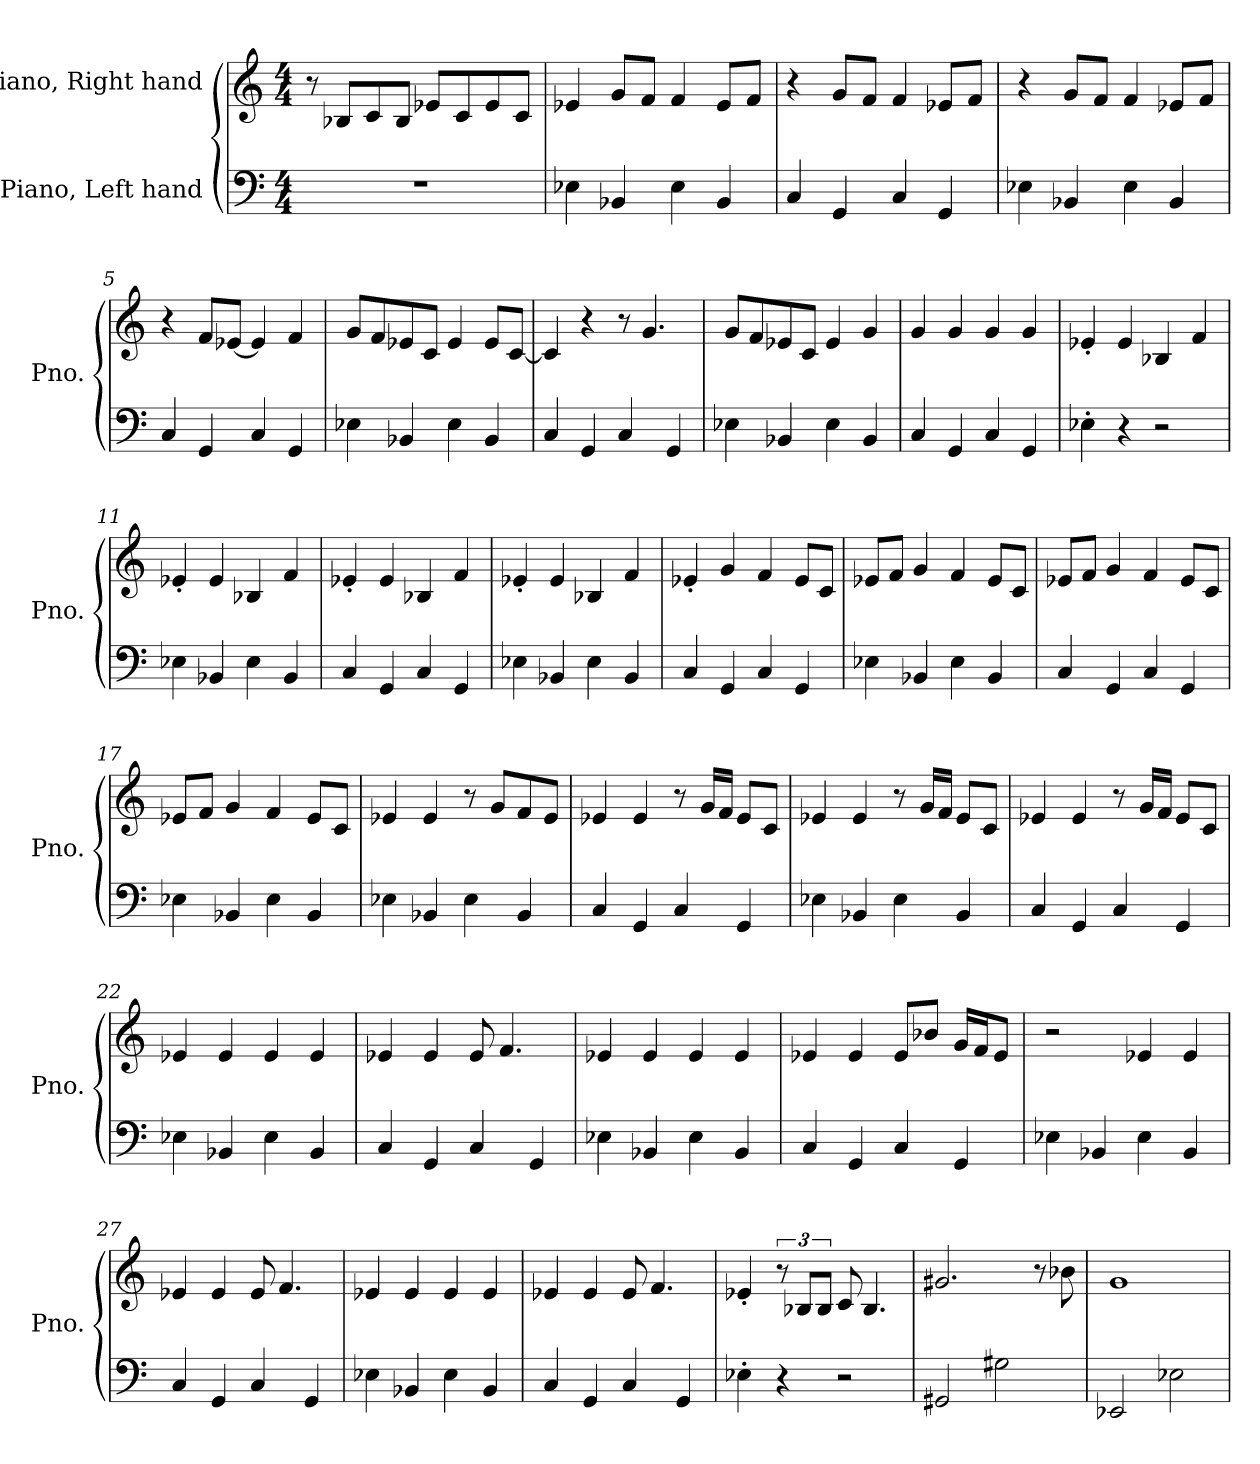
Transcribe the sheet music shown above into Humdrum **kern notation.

**kern	**kern
*part2	*part1
*staff2	*staff1
*I"Piano, Left hand	*I"Piano, Right hand
*I'Pno.	*I'Pno.
*clefF4	*clefG2
*k[]	*k[]
*M4/4	*M4/4
*MM142	*MM142
=1	=1
1r	8r
.	8B-X/L
.	8c/
.	8B-/J
.	8e-X/L
.	8c/
.	8e-/
.	8c/J
=2	=2
4E-X\	4e-X/
4BB-X/	8g/L
.	8f/J
4E-\	4f/
4BB-/	8e-/L
.	8f/J
=3	=3
4C/	4r
4GG/	8g/L
.	8f/J
4C/	4f/
4GG/	8e-X/L
.	8f/J
=4	=4
4E-X\	4r
4BB-X/	8g/L
.	8f/J
4E-\	4f/
4BB-/	8e-X/L
.	8f/J
!!LO:LB:g=z
=5	=5
4C/	4r
4GG/	8f/L
.	[8e-X/J
4C/	4e-/]
4GG/	4f/
=6	=6
4E-X\	8g/L
.	8f/
4BB-X/	8e-X/
.	8c/J
4E-\	4e-/
4BB-/	8e-/L
.	[8c/J
=7	=7
4C/	4c/]
4GG/	4r
4C/	8r
.	4.g/
4GG/	.
=8	=8
4E-X\	8g/L
.	8f/
4BB-X/	8e-X/
.	8c/J
4E-\	4e-/
4BB-/	4g/
=9	=9
4C/	4g/
4GG/	4g/
4C/	4g/
4GG/	4g/
=10	=10
4E-X'\	4e-X'/
4r	4e-/
2r	4B-X/
.	4f/
=11	=11
4E-X\	4e-X'/
4BB-X/	4e-/
4E-\	4B-X/
4BB-/	4f/
!!LO:LB:g=z
=12	=12
4C/	4e-X'/
4GG/	4e-/
4C/	4B-X/
4GG/	4f/
=13	=13
4E-X\	4e-X'/
4BB-X/	4e-/
4E-\	4B-X/
4BB-/	4f/
=14	=14
4C/	4e-X'/
4GG/	4g/
4C/	4f/
4GG/	8e-/L
.	8c/J
=15	=15
4E-X\	8e-X/L
.	8f/J
4BB-X/	4g/
4E-\	4f/
4BB-/	8e-/L
.	8c/J
=16	=16
4C/	8e-X/L
.	8f/J
4GG/	4g/
4C/	4f/
4GG/	8e-/L
.	8c/J
=17	=17
4E-X\	8e-X/L
.	8f/J
4BB-X/	4g/
4E-\	4f/
4BB-/	8e-/L
.	8c/J
!!LO:LB:g=z
=18	=18
4E-X\	4e-X/
4BB-X/	4e-/
4E-\	8r
.	8g/L
4BB-/	8f/
.	8e-/J
=19	=19
4C/	4e-X/
4GG/	4e-/
4C/	8r
.	16g/LL
.	16f/JJ
4GG/	8e-/L
.	8c/J
=20	=20
4E-X\	4e-X/
4BB-X/	4e-/
4E-\	8r
.	16g/LL
.	16f/JJ
4BB-/	8e-/L
.	8c/J
=21	=21
4C/	4e-X/
4GG/	4e-/
4C/	8r
.	16g/LL
.	16f/JJ
4GG/	8e-/L
.	8c/J
=22	=22
4E-X\	4e-X/
4BB-X/	4e-/
4E-\	4e-/
4BB-/	4e-/
=23	=23
4C/	4e-X/
4GG/	4e-/
4C/	8e-/
.	4.f/
4GG/	.
!!LO:LB:g=z
=24	=24
4E-X\	4e-X/
4BB-X/	4e-/
4E-\	4e-/
4BB-/	4e-/
=25	=25
4C/	4e-X/
4GG/	4e-/
4C/	8e-/L
.	8b-X/J
4GG/	16g/LL
.	16f/J
.	8e-/J
=26	=26
4E-X\	2r
4BB-X/	.
4E-\	4e-X/
4BB-/	4e-/
=27	=27
4C/	4e-X/
4GG/	4e-/
4C/	8e-/
.	4.f/
4GG/	.
=28	=28
4E-X\	4e-X/
4BB-X/	4e-/
4E-\	4e-/
4BB-/	4e-/
=29	=29
4C/	4e-X/
4GG/	4e-/
4C/	8e-/
.	4.f/
4GG/	.
!!LO:LB:g=z
=30	=30
4E-X'\	4e-X'/
4r	12r
.	12B-X/L
.	12B-/J
2r	8c/
.	4.B-/
=31	=31
2GG#X/	2.g#X/
2G#X\	.
.	8r
.	8b-X\
=32	=32
2EE-X/	1g
2E-X\	.
=	=
*-	*-
